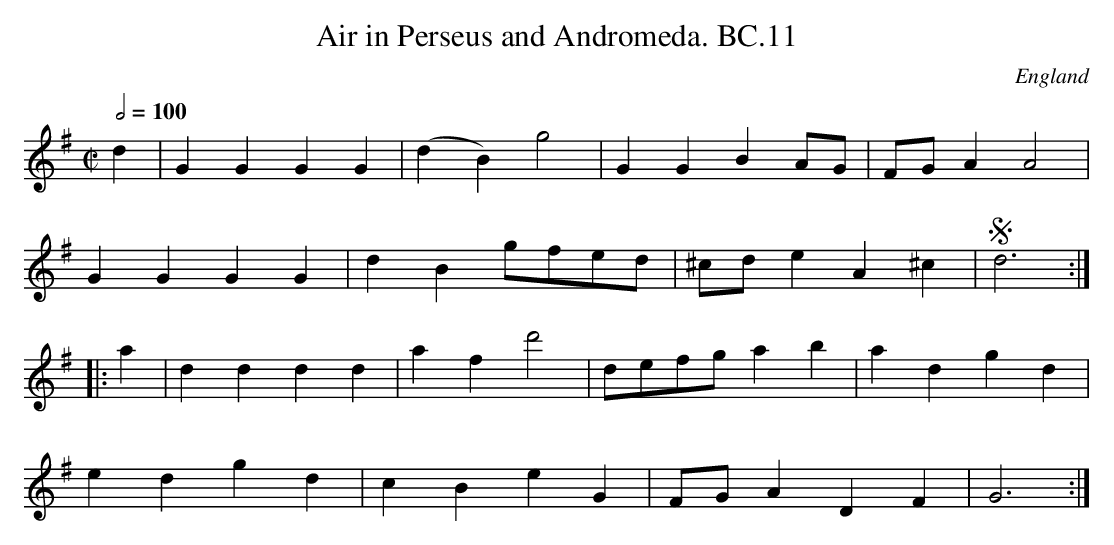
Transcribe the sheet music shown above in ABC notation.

X:1
T:Air in Perseus and Andromeda. BC.11
M:C|
L:1/4
Q:1/2=100
O:England
K:G major
d|G G G G|(dB) g2|G G B A/G/|F/G/ A A2|!
G G G G|d B g/f/e/d/|^c/d/ e A ^c|Sd3:|!
|:a|d d d d|a f d'2|d/e/f/g/ a b|a d g d|!
e d g d|c B e G|F/G/ A D F|G3:|
